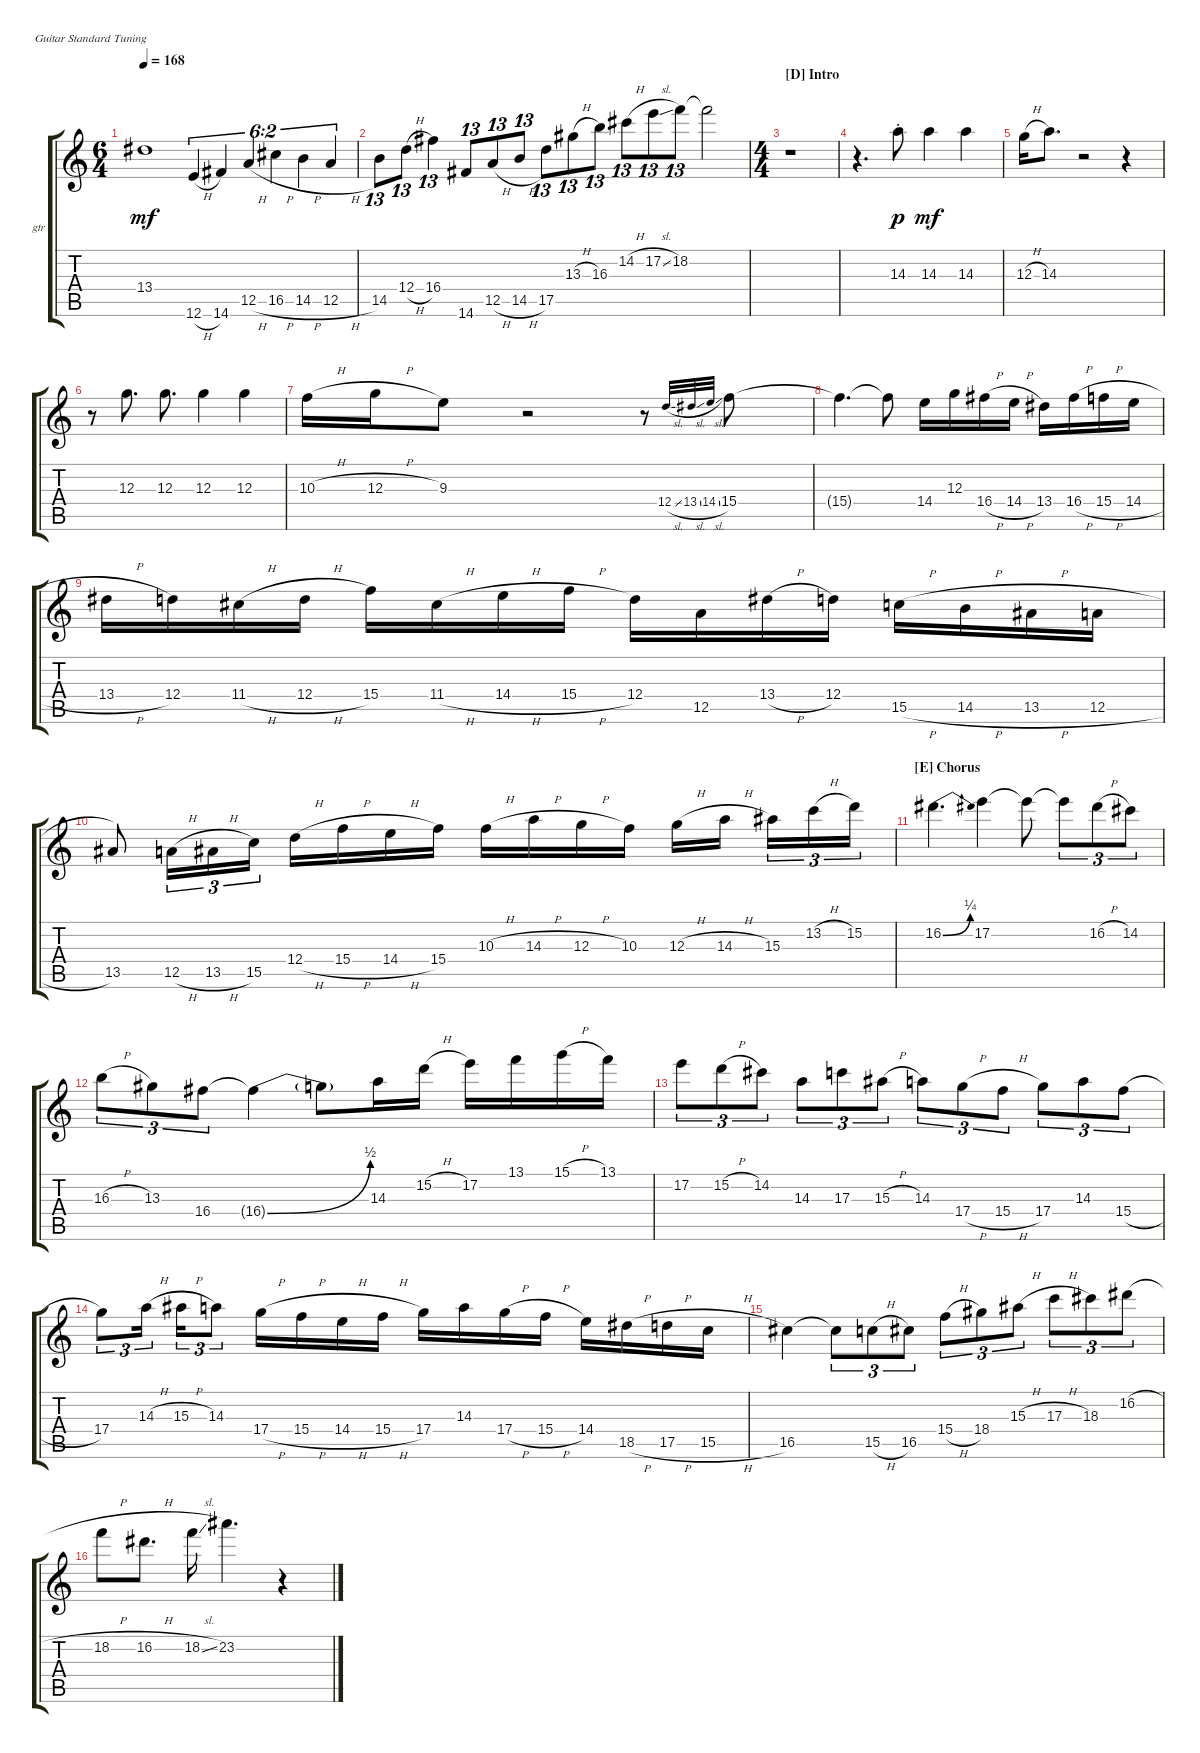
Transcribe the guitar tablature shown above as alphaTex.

\bracketExtendMode groupsimilarinstruments
\firstSystemTrackNameOrientation horizontal
\otherSystemsTrackNameOrientation horizontal
\track ("solo" "gtr") {instrument electricguitarclean}
\staff {score tabs}
\tuning (E4 B3 G3 D3 A2 E2)
\ts (6 4)
\tempo 168
\clef g2
\ks c
13.4.1{dy mf} 12.6{h}.4{tu (6 2)} 14.6.4{tu (6 2)} 12.5{h}.4{tu (6 2)} 16.5{h}.4{tu (6 2)} 14.5{h}.4{tu (6 2)} 12.5{h}.4{tu (6 2)} |
14.5.8{tu (13 8)} 12.4{h}.8{tu (13 8)} 16.4.4{tu (13 8)} 14.6.8{tu (13 8)} 12.5{h}.8{tu (13 8)} 14.5{h}.8{tu (13 8)} 17.5.8{tu (13 8)} 13.3{h}.8{tu (13 8)} 16.3.8{tu (13 8)} 14.2{h}.8{tu (13 8)} 17.2{sl}.8{tu (13 8)} 18.2.8{tu (13 8)} 18.2{t}.2 |
\ts (4 4)
\section ("D" "Intro")
r.1 |
r.4{d} 14.3{st}.8{dy p} 14.3.4{dy mf} 14.3.4 |
12.3{h}.16 14.3.8{d} r.2 r.4 |
r.8 12.3.8{d} 12.3.8{d} 12.3.4 12.3.4 |
10.3{h}.16 12.3{h}.16 9.3.8 r.2 r.8 12.4{sl}.32{gr onbeat} 13.4{sl}.32{gr onbeat} 14.4{sl}.32{gr onbeat} 15.4.8 |
15.4{t}.4{d} 15.4{t}.8 14.4.16 12.3.16 16.4{h}.16 14.4{h}.16 13.4.16 16.4{h}.16 15.4{h}.16 14.4{h}.16 |
13.4{h}.16 12.4.16 11.4{h}.16 12.4{h}.16 15.4.16 11.4{h}.16 14.4{h}.16 15.4{h}.16 12.4.16 12.5.16 13.4{h}.16 12.4.16 15.5{h}.16 14.5{h}.16 13.5{h}.16 12.5{h}.16 |
13.5.8 12.5{h}.16{tu (3 2)} 13.5{h}.16{tu (3 2)} 15.5.16{tu (3 2)} 12.4{h}.16 15.4{h}.16 14.4{h}.16 15.4.16 10.3{h}.16 14.3{h}.16 12.3{h}.16 10.3.16 12.3{h}.16 14.3{h}.16 15.3.16{tu (3 2)} 13.2{h}.16{tu (3 2)} 15.2.16{tu (3 2)} |
\section ("E" "Chorus")
16.2{be (bend 0 0 51 1)}.4{d} 17.2.4 17.2{t}.8 17.2{t}.8{tu (3 2)} 16.2{h}.8{tu (3 2)} 14.2.8{tu (3 2)} |
16.3{h}.8{tu (3 2)} 13.3.8{tu (3 2)} 16.4.8{tu (3 2)} 16.4{be (bend 0 0 54.6 2) t}.4 16.4{t}.8 14.3.16 15.2{h}.16 17.2.16 13.1.16 15.1{h}.16 13.1.16 |
17.2.8{tu (3 2)} 15.2{h}.8{tu (3 2)} 14.2.8{tu (3 2)} 14.3.8{tu (3 2)} 17.3.8{tu (3 2)} 15.3{h}.8{tu (3 2)} 14.3.8{tu (3 2)} 17.4{h}.8{tu (3 2)} 15.4{h}.8{tu (3 2)} 17.4.8{tu (3 2)} 14.3.8{tu (3 2)} 15.4{h}.8{tu (3 2)} |
17.4.8{tu (3 2)} 14.3{h}.16{tu (3 2)} 15.3{h}.16{tu (3 2)} 14.3.8{tu (3 2)} 17.4{h}.16 15.4{h}.16 14.4{h}.16 15.4{h}.16 17.4.16 14.3.16 17.4{h}.16 15.4{h}.16 14.4.16 18.5{h}.16 17.5{h}.16 15.5{h}.16 |
16.5.4 16.5{t}.8{tu (3 2)} 15.5{h}.8{tu (3 2)} 16.5.8{tu (3 2)} 15.4{h}.8{tu (3 2)} 18.4.8{tu (3 2)} 15.3{h}.8{tu (3 2)} 17.3{h}.8{tu (3 2)} 18.3.8{tu (3 2)} 16.2{h}.8{tu (3 2)} |
18.2{h}.8 16.2{h}.8{d} 18.2{sl}.16 23.2.4{d} r.4
